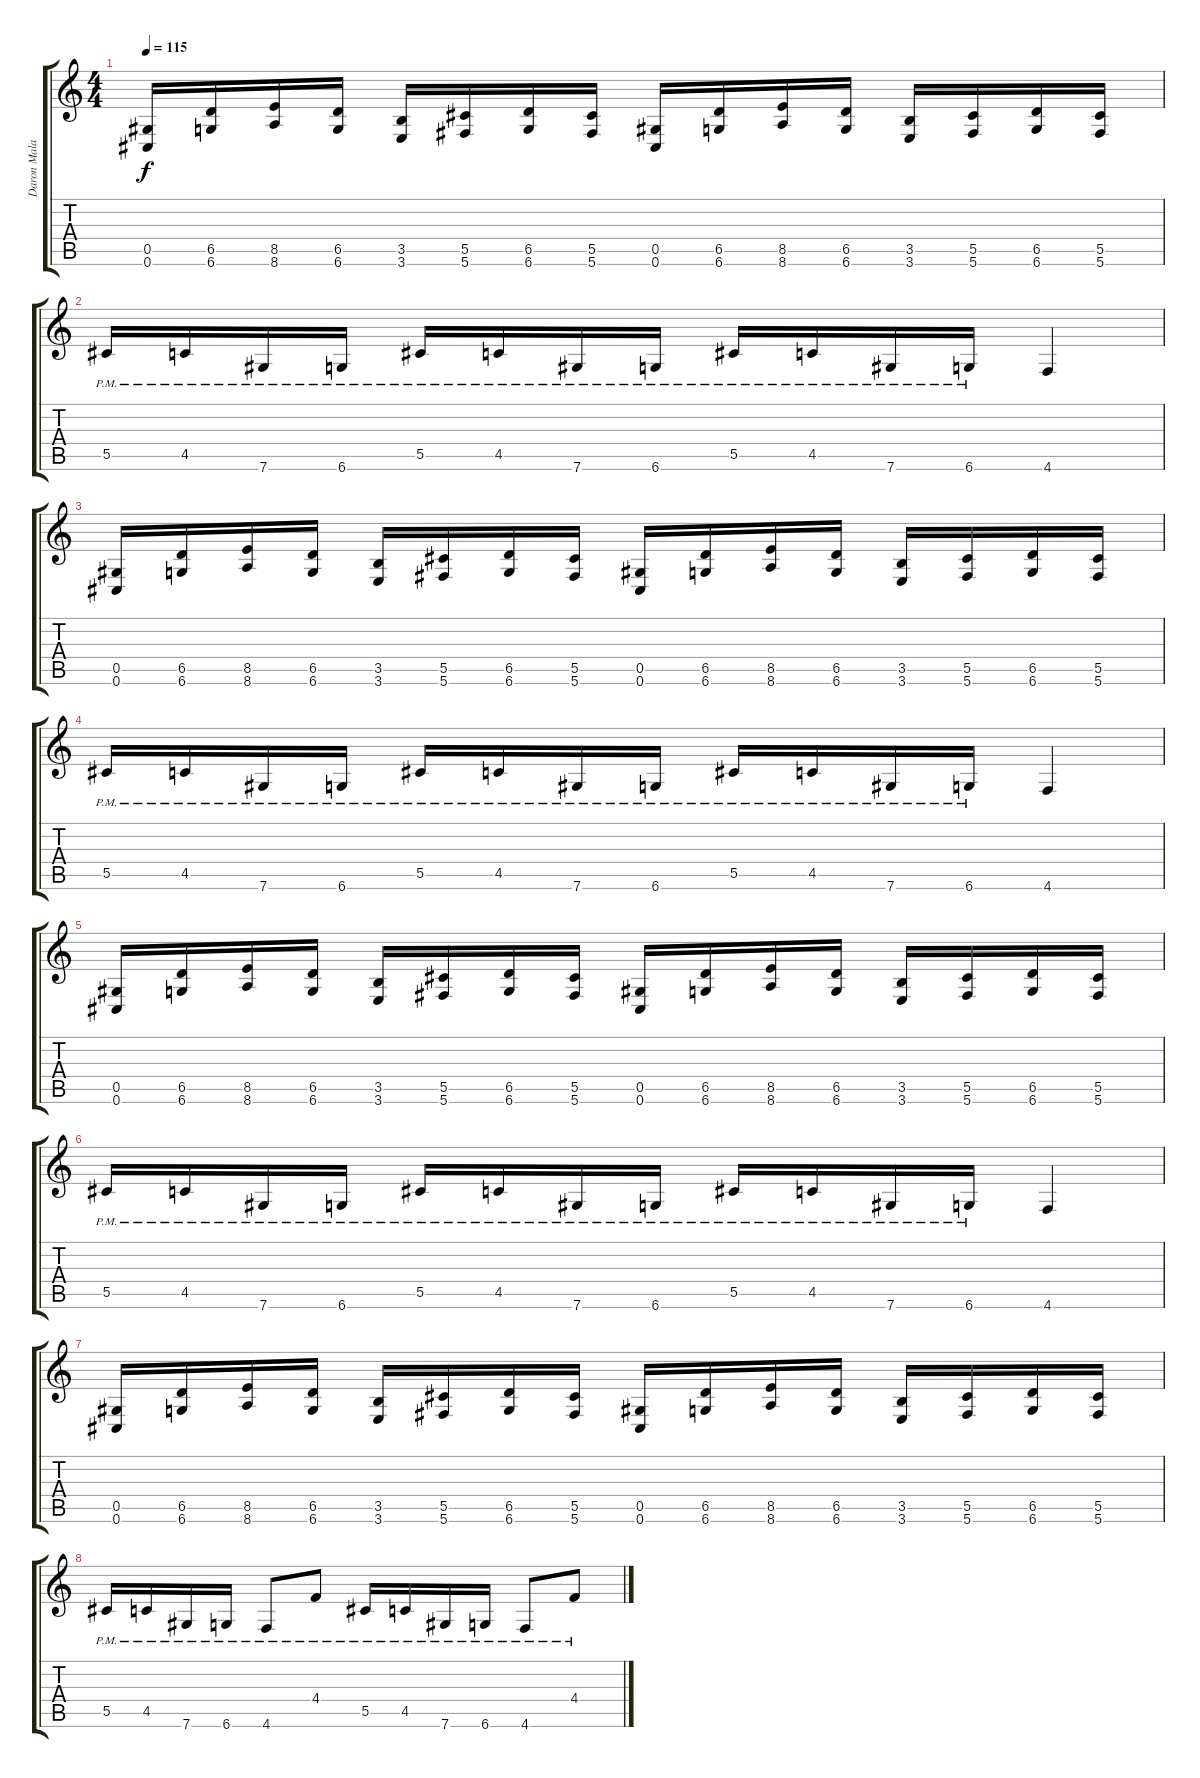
\track ("Daron Malakian (Rythm Guitar)" "Daron Mala") {instrument distortionguitar}
\staff {score tabs}
\tuning (Eb4 Bb3 Gb3 Db3 Ab2 Db2) {hide}
\ts (4 4)
\tempo 115
\clef g2
\ks c
(0.5 0.6).16{dy f} (6.5 6.6).16 (8.5 8.6).16 (6.5 6.6).16 (3.5 3.6).16 (5.5 5.6).16 (6.5 6.6).16 (5.5 5.6).16 (0.5 0.6).16 (6.5 6.6).16 (8.5 8.6).16 (6.5 6.6).16 (3.5 3.6).16 (5.5 5.6).16 (6.5 6.6).16 (5.5 5.6).16 |
5.5{pm}.16 4.5{pm}.16 7.6{pm}.16 6.6{pm}.16 5.5{pm}.16 4.5{pm}.16 7.6{pm}.16 6.6{pm}.16 5.5{pm}.16 4.5{pm}.16 7.6{pm}.16 6.6{pm}.16 4.6.4 |
(0.5 0.6).16 (6.5 6.6).16 (8.5 8.6).16 (6.5 6.6).16 (3.5 3.6).16 (5.5 5.6).16 (6.5 6.6).16 (5.5 5.6).16 (0.5 0.6).16 (6.5 6.6).16 (8.5 8.6).16 (6.5 6.6).16 (3.5 3.6).16 (5.5 5.6).16 (6.5 6.6).16 (5.5 5.6).16 |
5.5{pm}.16 4.5{pm}.16 7.6{pm}.16 6.6{pm}.16 5.5{pm}.16 4.5{pm}.16 7.6{pm}.16 6.6{pm}.16 5.5{pm}.16 4.5{pm}.16 7.6{pm}.16 6.6{pm}.16 4.6.4 |
(0.5 0.6).16 (6.5 6.6).16 (8.5 8.6).16 (6.5 6.6).16 (3.5 3.6).16 (5.5 5.6).16 (6.5 6.6).16 (5.5 5.6).16 (0.5 0.6).16 (6.5 6.6).16 (8.5 8.6).16 (6.5 6.6).16 (3.5 3.6).16 (5.5 5.6).16 (6.5 6.6).16 (5.5 5.6).16 |
5.5{pm}.16 4.5{pm}.16 7.6{pm}.16 6.6{pm}.16 5.5{pm}.16 4.5{pm}.16 7.6{pm}.16 6.6{pm}.16 5.5{pm}.16 4.5{pm}.16 7.6{pm}.16 6.6{pm}.16 4.6.4 |
(0.5 0.6).16 (6.5 6.6).16 (8.5 8.6).16 (6.5 6.6).16 (3.5 3.6).16 (5.5 5.6).16 (6.5 6.6).16 (5.5 5.6).16 (0.5 0.6).16 (6.5 6.6).16 (8.5 8.6).16 (6.5 6.6).16 (3.5 3.6).16 (5.5 5.6).16 (6.5 6.6).16 (5.5 5.6).16 |
5.5{pm}.16 4.5{pm}.16 7.6{pm}.16 6.6{pm}.16 4.6{pm}.8 4.4{pm}.8 5.5{pm}.16 4.5{pm}.16 7.6{pm}.16 6.6{pm}.16 4.6{pm}.8 4.4{pm}.8
